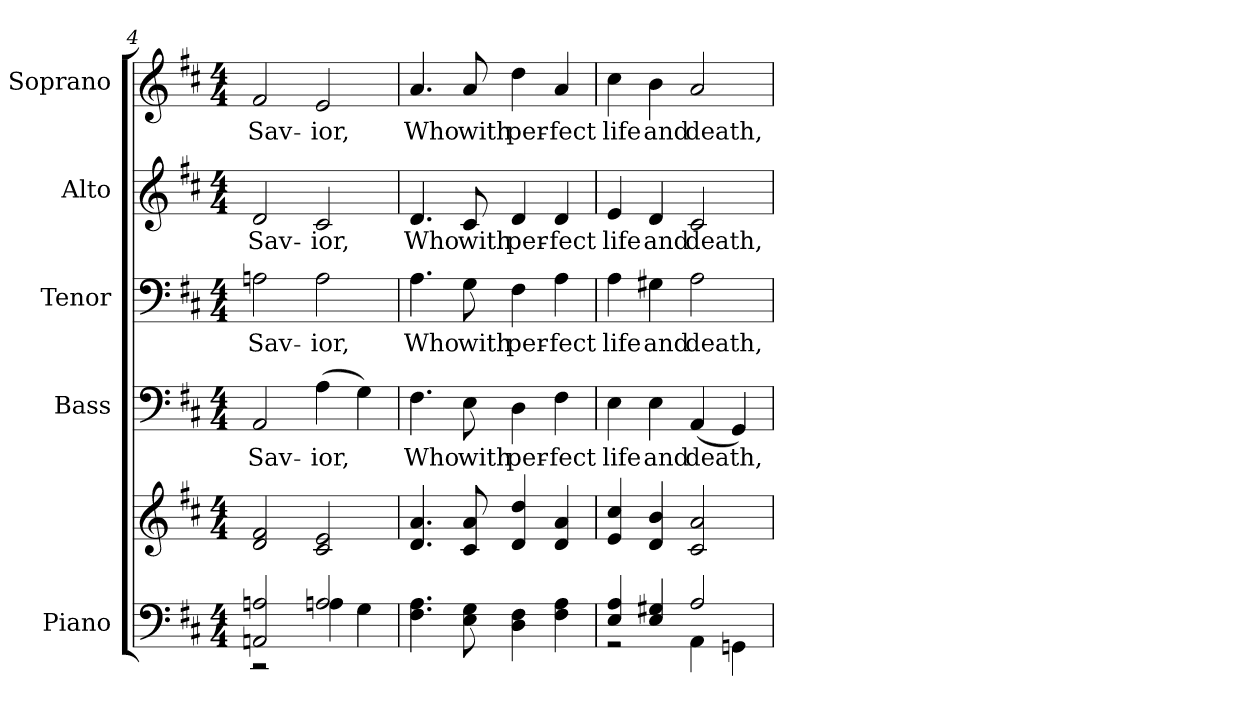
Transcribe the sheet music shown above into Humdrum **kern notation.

**kern	**kern	**kern	**text	**kern	**text	**kern	**text	**kern	**text
*part5	*part5	*part4	*part4	*part3	*part3	*part2	*part2	*part1	*part1
*staff6	*staff5	*staff4	*staff4	*staff3	*staff3	*staff2	*staff2	*staff1	*staff1
*I"Piano	*	*I"Bass	*	*I"Tenor	*	*I"Alto	*	*I"Soprano	*
*I'Pno.	*	*I'B.	*	*I'T.	*	*I'A.	*	*I'S.	*
*clefF4	*clefG2	*clefF4	*	*clefF4	*	*clefG2	*	*clefG2	*
*k[f#c#]	*k[f#c#]	*k[f#c#]	*	*k[f#c#]	*	*k[f#c#]	*	*k[f#c#]	*
*D:	*D:	*D:	*	*D:	*	*D:	*	*D:	*
*M4/4	*M4/4	*M4/4	*	*M4/4	*	*M4/4	*	*M4/4	*
=4	=4	=4	=4	=4	=4	=4	=4	=4	=4
*^	*	*	*	*	*	*	*	*	*
!	!	!	!	!LO:LY:b:color=#000000	!	!	!	!	!	!
!	!	!	!	!	!	!LO:LY:b:color=#000000	!	!	!	!
!	!	!	!	!	!	!	!	!LO:LY:b:color=#000000	!	!
!	!	!	!	!	!	!	!	!	!	!LO:LY:b:color=#000000
2AAni/ 2Ani	2r	2di/ 2f#i	2AAi/	Sav-	2Ani\	Sav-	2di/	Sav-	2f#i/	Sav-
!	!	!	!	!LO:LY:b:color=#000000	!	!	!	!	!	!
!	!	!	!	!	!	!LO:LY:b:color=#000000	!	!	!	!
!	!	!	!	!	!	!	!	!LO:LY:b:color=#000000	!	!
!	!	!	!	!	!	!	!	!	!	!LO:LY:b:color=#000000
2Ai/	4Ani\	2c#i/ 2ei	(4Ai\	-ior,	2Ai\	-ior,	2c#i/	-ior,	2ei/	-ior,
.	4Gi\	.	4Gi\)	.	.	.	.	.	.	.
*v	*v	*	*	*	*	*	*	*	*	*
!!LO:PB:g=z
=5	=5	=5	=5	=5	=5	=5	=5	=5	=5
*^	*	*	*	*	*	*	*	*	*
!	!	!	!	!LO:LY:b:color=#000000	!	!	!	!	!	!
*v	*v	*	*	*	*	*	*	*	*	*
*^	*	*	*	*	*	*	*	*	*
!	!	!	!	!	!	!LO:LY:b:color=#000000	!	!	!	!
*v	*v	*	*	*	*	*	*	*	*	*
*^	*	*	*	*	*	*	*	*	*
!	!	!	!	!	!	!	!	!LO:LY:b:color=#000000	!	!
*v	*v	*	*	*	*	*	*	*	*	*
*^	*	*	*	*	*	*	*	*	*
!	!	!	!	!	!	!	!	!	!	!LO:LY:b:color=#000000
*v	*v	*	*	*	*	*	*	*	*	*
4.F#i\ 4.Ai	4.di/ 4.ai	4.F#i\	Who	4.Ai\	Who	4.di/	Who	4.ai/	Who
!	!	!	!LO:LY:b:color=#000000	!	!	!	!	!	!
!	!	!	!	!	!LO:LY:b:color=#000000	!	!	!	!
!	!	!	!	!	!	!	!LO:LY:b:color=#000000	!	!
!	!	!	!	!	!	!	!	!	!LO:LY:b:color=#000000
8Ei\ 8Gi	8c#i/ 8ai	8Ei\	with	8Gi\	with	8c#i/	with	8ai/	with
!	!	!	!LO:LY:b:color=#000000	!	!	!	!	!	!
!	!	!	!	!	!LO:LY:b:color=#000000	!	!	!	!
!	!	!	!	!	!	!	!LO:LY:b:color=#000000	!	!
!	!	!	!	!	!	!	!	!	!LO:LY:b:color=#000000
4Di\ 4F#i	4di/ 4ddi	4Di\	per-	4F#i\	per-	4di/	per-	4ddi\	per-
!	!	!	!LO:LY:b:color=#000000	!	!	!	!	!	!
!	!	!	!	!	!LO:LY:b:color=#000000	!	!	!	!
!	!	!	!	!	!	!	!LO:LY:b:color=#000000	!	!
!	!	!	!	!	!	!	!	!	!LO:LY:b:color=#000000
4F#i\ 4Ai	4di/ 4ai	4F#i\	-fect	4Ai\	-fect	4di/	-fect	4ai/	-fect
=6	=6	=6	=6	=6	=6	=6	=6	=6	=6
*^	*	*	*	*	*	*	*	*	*
!	!	!	!	!LO:LY:b:color=#000000	!	!	!	!	!	!
!	!	!	!	!	!	!LO:LY:b:color=#000000	!	!	!	!
!	!	!	!	!	!	!	!	!LO:LY:b:color=#000000	!	!
!	!	!	!	!	!	!	!	!	!	!LO:LY:b:color=#000000
4Ei/ 4Ai	2r	4ei/ 4cc#i	4Ei\	life	4Ai\	life	4ei/	life	4cc#i\	life
!	!	!	!	!LO:LY:b:color=#000000	!	!	!	!	!	!
!	!	!	!	!	!	!LO:LY:b:color=#000000	!	!	!	!
!	!	!	!	!	!	!	!	!LO:LY:b:color=#000000	!	!
!	!	!	!	!	!	!	!	!	!	!LO:LY:b:color=#000000
4Ei/ 4G#Xi	.	4di/ 4bi	4Ei\	and	4G#Xi\	and	4di/	and	4bi\	and
!	!	!	!	!LO:LY:b:color=#000000	!	!	!	!	!	!
!	!	!	!	!	!	!LO:LY:b:color=#000000	!	!	!	!
!	!	!	!	!	!	!	!	!LO:LY:b:color=#000000	!	!
!	!	!	!	!	!	!	!	!	!	!LO:LY:b:color=#000000
2Ai/	4AAi\	2c#i/ 2ai	(4AAi/	death,	2Ai\	death,	2c#i/	death,	2ai/	death,
.	4GGni\	.	4GGi/)	.	.	.	.	.	.	.
*v	*v	*	*	*	*	*	*	*	*	*
=	=	=	=	=	=	=	=	=	=
*-	*-	*-	*-	*-	*-	*-	*-	*-	*-
